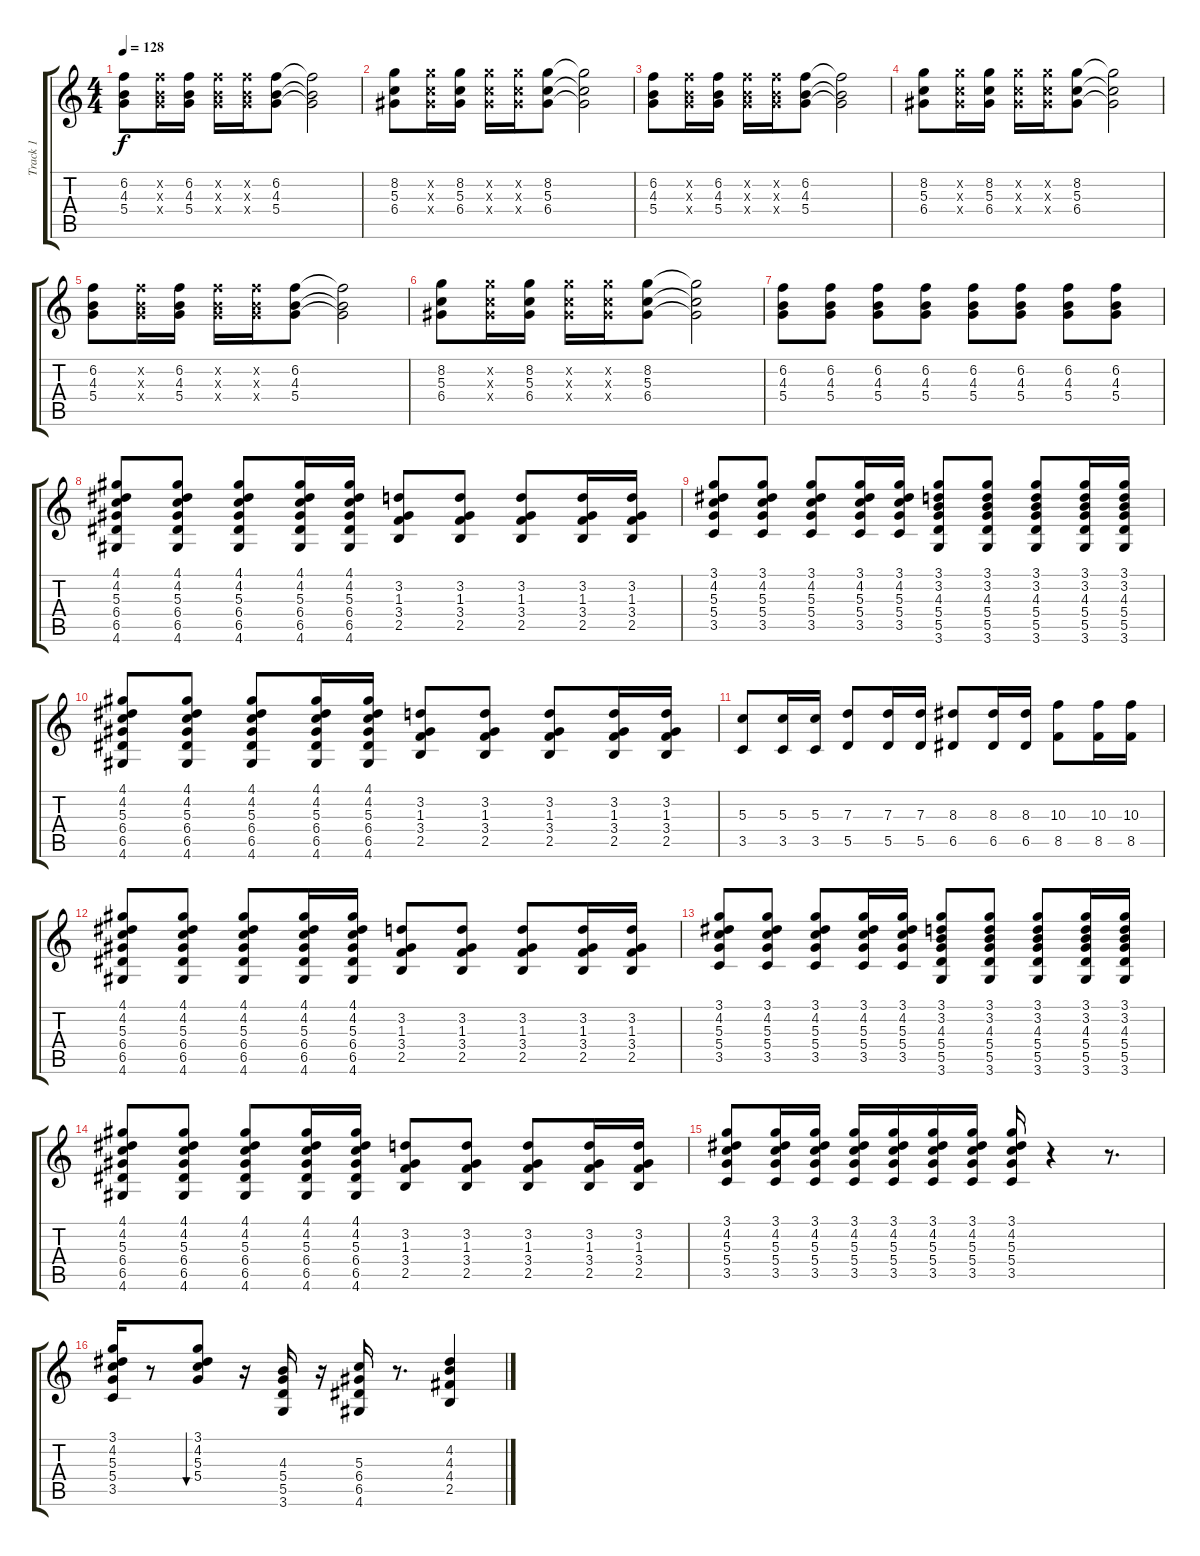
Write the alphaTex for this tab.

\track ("Track 1" "Track 1") {instrument overdrivenguitar}
\staff {score tabs}
\tuning (E4 B3 G3 D3 A2 E2) {hide}
\ts (4 4)
\tempo 128
\clef g2
\ks c
(6.2 4.3 5.4).8{dy f} (6.2{x} 4.3{x} 5.4{x}).16 (6.2 4.3 5.4).16 (6.2{x} 4.3{x} 5.4{x}).16 (6.2{x} 4.3{x} 5.4{x}).16 (6.2 4.3 5.4).8 (6.2{t} 4.3{t} 5.4{t}).2 |
(8.2 5.3 6.4).8 (8.2{x} 5.3{x} 6.4{x}).16 (8.2 5.3 6.4).16 (8.2{x} 5.3{x} 6.4{x}).16 (8.2{x} 5.3{x} 6.4{x}).16 (8.2 5.3 6.4).8 (8.2{t} 5.3{t} 6.4{t}).2 |
(6.2 4.3 5.4).8 (6.2{x} 4.3{x} 5.4{x}).16 (6.2 4.3 5.4).16 (6.2{x} 4.3{x} 5.4{x}).16 (6.2{x} 4.3{x} 5.4{x}).16 (6.2 4.3 5.4).8 (6.2{t} 4.3{t} 5.4{t}).2 |
(8.2 5.3 6.4).8 (8.2{x} 5.3{x} 6.4{x}).16 (8.2 5.3 6.4).16 (8.2{x} 5.3{x} 6.4{x}).16 (8.2{x} 5.3{x} 6.4{x}).16 (8.2 5.3 6.4).8 (8.2{t} 5.3{t} 6.4{t}).2 |
(6.2 4.3 5.4).8 (6.2{x} 4.3{x} 5.4{x}).16 (6.2 4.3 5.4).16 (6.2{x} 4.3{x} 5.4{x}).16 (6.2{x} 4.3{x} 5.4{x}).16 (6.2 4.3 5.4).8 (6.2{t} 4.3{t} 5.4{t}).2 |
(8.2 5.3 6.4).8 (8.2{x} 5.3{x} 6.4{x}).16 (8.2 5.3 6.4).16 (8.2{x} 5.3{x} 6.4{x}).16 (8.2{x} 5.3{x} 6.4{x}).16 (8.2 5.3 6.4).8 (8.2{t} 5.3{t} 6.4{t}).2 |
(6.2 4.3 5.4).8 (6.2 4.3 5.4).8 (6.2 4.3 5.4).8 (6.2 4.3 5.4).8 (6.2 4.3 5.4).8 (6.2 4.3 5.4).8 (6.2 4.3 5.4).8 (6.2 4.3 5.4).8 |
(4.1 4.2 5.3 6.4 6.5 4.6).8 (4.1 4.2 5.3 6.4 6.5 4.6).8 (4.1 4.2 5.3 6.4 6.5 4.6).8 (4.1 4.2 5.3 6.4 6.5 4.6).16 (4.1 4.2 5.3 6.4 6.5 4.6).16 (3.2 1.3 3.4 2.5).8 (3.2 1.3 3.4 2.5).8 (3.2 1.3 3.4 2.5).8 (3.2 1.3 3.4 2.5).16 (3.2 1.3 3.4 2.5).16 |
(3.1 4.2 5.3 5.4 3.5).8 (3.1 4.2 5.3 5.4 3.5).8 (3.1 4.2 5.3 5.4 3.5).8 (3.1 4.2 5.3 5.4 3.5).16 (3.1 4.2 5.3 5.4 3.5).16 (3.1 3.2 4.3 5.4 5.5 3.6).8 (3.1 3.2 4.3 5.4 5.5 3.6).8 (3.1 3.2 4.3 5.4 5.5 3.6).8 (3.1 3.2 4.3 5.4 5.5 3.6).16 (3.1 3.2 4.3 5.4 5.5 3.6).16 |
(4.1 4.2 5.3 6.4 6.5 4.6).8 (4.1 4.2 5.3 6.4 6.5 4.6).8 (4.1 4.2 5.3 6.4 6.5 4.6).8 (4.1 4.2 5.3 6.4 6.5 4.6).16 (4.1 4.2 5.3 6.4 6.5 4.6).16 (3.2 1.3 3.4 2.5).8 (3.2 1.3 3.4 2.5).8 (3.2 1.3 3.4 2.5).8 (3.2 1.3 3.4 2.5).16 (3.2 1.3 3.4 2.5).16 |
(5.3 3.5).8 (5.3 3.5).16 (5.3 3.5).16 (7.3 5.5).8 (7.3 5.5).16 (7.3 5.5).16 (8.3 6.5).8 (8.3 6.5).16 (8.3 6.5).16 (10.3 8.5).8 (10.3 8.5).16 (10.3 8.5).16 |
(4.1 4.2 5.3 6.4 6.5 4.6).8 (4.1 4.2 5.3 6.4 6.5 4.6).8 (4.1 4.2 5.3 6.4 6.5 4.6).8 (4.1 4.2 5.3 6.4 6.5 4.6).16 (4.1 4.2 5.3 6.4 6.5 4.6).16 (3.2 1.3 3.4 2.5).8 (3.2 1.3 3.4 2.5).8 (3.2 1.3 3.4 2.5).8 (3.2 1.3 3.4 2.5).16 (3.2 1.3 3.4 2.5).16 |
(3.1 4.2 5.3 5.4 3.5).8 (3.1 4.2 5.3 5.4 3.5).8 (3.1 4.2 5.3 5.4 3.5).8 (3.1 4.2 5.3 5.4 3.5).16 (3.1 4.2 5.3 5.4 3.5).16 (3.1 3.2 4.3 5.4 5.5 3.6).8 (3.1 3.2 4.3 5.4 5.5 3.6).8 (3.1 3.2 4.3 5.4 5.5 3.6).8 (3.1 3.2 4.3 5.4 5.5 3.6).16 (3.1 3.2 4.3 5.4 5.5 3.6).16 |
(4.1 4.2 5.3 6.4 6.5 4.6).8 (4.1 4.2 5.3 6.4 6.5 4.6).8 (4.1 4.2 5.3 6.4 6.5 4.6).8 (4.1 4.2 5.3 6.4 6.5 4.6).16 (4.1 4.2 5.3 6.4 6.5 4.6).16 (3.2 1.3 3.4 2.5).8 (3.2 1.3 3.4 2.5).8 (3.2 1.3 3.4 2.5).8 (3.2 1.3 3.4 2.5).16 (3.2 1.3 3.4 2.5).16 |
(3.1 4.2 5.3 5.4 3.5).8 (3.1 4.2 5.3 5.4 3.5).16 (3.1 4.2 5.3 5.4 3.5).16 (3.1 4.2 5.3 5.4 3.5).16 (3.1 4.2 5.3 5.4 3.5).16 (3.1 4.2 5.3 5.4 3.5).16 (3.1 4.2 5.3 5.4 3.5).16 (3.1 4.2 5.3 5.4 3.5).16 r.4 r.8{d} |
(3.1 4.2 5.3 5.4 3.5).16 r.8 (3.1 4.2 5.3 5.4).8{bu 120} r.16 (4.3 5.4 5.5 3.6).16 r.16 (5.3 6.4 6.5 4.6).16 r.8{d} (4.2 4.3 4.4 2.5).4
